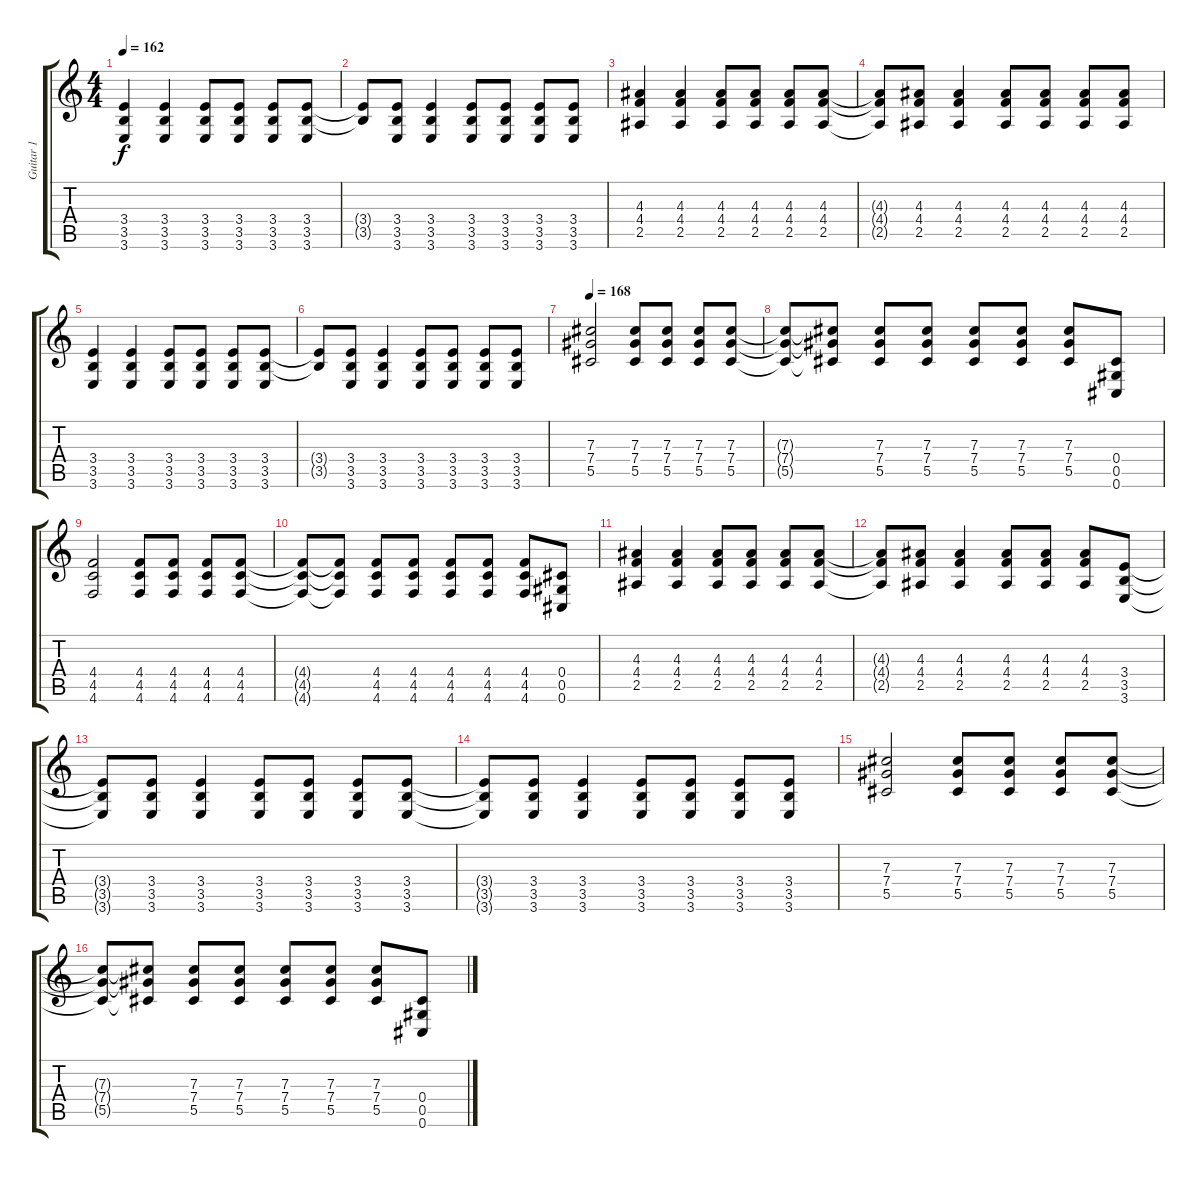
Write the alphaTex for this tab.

\track ("Guitar 1" "Guitar 1") {instrument overdrivenguitar}
\staff {score tabs}
\tuning (Eb4 Bb3 Gb3 Db3 Ab2 Db2) {hide}
\ts (4 4)
\tempo 162
\clef g2
\ks c
(3.4 3.5 3.6).4{dy f} (3.4 3.5 3.6).4 (3.4 3.5 3.6).8 (3.4 3.5 3.6).8 (3.4 3.5 3.6).8 (3.4 3.5 3.6).8 |
(3.4{t} 3.5{t}).8 (3.4 3.5 3.6).8 (3.4 3.5 3.6).4 (3.4 3.5 3.6).8 (3.4 3.5 3.6).8 (3.4 3.5 3.6).8 (3.4 3.5 3.6).8 |
(4.3 4.4 2.5).4 (4.3 4.4 2.5).4 (4.3 4.4 2.5).8 (4.3 4.4 2.5).8 (4.3 4.4 2.5).8 (4.3 4.4 2.5).8 |
(4.3{t} 4.4{t} 2.5{t}).8 (4.3 4.4 2.5).8 (4.3 4.4 2.5).4 (4.3 4.4 2.5).8 (4.3 4.4 2.5).8 (4.3 4.4 2.5).8 (4.3 4.4 2.5).8 |
(3.4 3.5 3.6).4 (3.4 3.5 3.6).4 (3.4 3.5 3.6).8 (3.4 3.5 3.6).8 (3.4 3.5 3.6).8 (3.4 3.5 3.6).8 |
(3.4{t} 3.5{t}).8 (3.4 3.5 3.6).8 (3.4 3.5 3.6).4 (3.4 3.5 3.6).8 (3.4 3.5 3.6).8 (3.4 3.5 3.6).8 (3.4 3.5 3.6).8 |
\tempo 168
(7.3 7.4 5.5).2 (7.3 7.4 5.5).8 (7.3 7.4 5.5).8 (7.3 7.4 5.5).8 (7.3 7.4 5.5).8 |
(7.3{t} 7.4{t} 5.5{t}).8 (7.3{t} 7.4{t} 5.5{t}).8 (7.3 7.4 5.5).8 (7.3 7.4 5.5).8 (7.3 7.4 5.5).8 (7.3 7.4 5.5).8 (7.3 7.4 5.5).8 (0.4 0.5 0.6).8 |
(4.4 4.5 4.6).2 (4.4 4.5 4.6).8 (4.4 4.5 4.6).8 (4.4 4.5 4.6).8 (4.4 4.5 4.6).8 |
(4.4{t} 4.5{t} 4.6{t}).8 (4.4{t} 4.5{t} 4.6{t}).8 (4.4 4.5 4.6).8 (4.4 4.5 4.6).8 (4.4 4.5 4.6).8 (4.4 4.5 4.6).8 (4.4 4.5 4.6).8 (0.4 0.5 0.6).8 |
(4.3 4.4 2.5).4 (4.3 4.4 2.5).4 (4.3 4.4 2.5).8 (4.3 4.4 2.5).8 (4.3 4.4 2.5).8 (4.3 4.4 2.5).8 |
(4.3{t} 4.4{t} 2.5{t}).8 (4.3 4.4 2.5).8 (4.3 4.4 2.5).4 (4.3 4.4 2.5).8 (4.3 4.4 2.5).8 (4.3 4.4 2.5).8 (3.4 3.5 3.6).8 |
(3.4{t} 3.5{t} 3.6{t}).8 (3.4 3.5 3.6).8 (3.4 3.5 3.6).4 (3.4 3.5 3.6).8 (3.4 3.5 3.6).8 (3.4 3.5 3.6).8 (3.4 3.5 3.6).8 |
(3.4{t} 3.5{t} 3.6{t}).8 (3.4 3.5 3.6).8 (3.4 3.5 3.6).4 (3.4 3.5 3.6).8 (3.4 3.5 3.6).8 (3.4 3.5 3.6).8 (3.4 3.5 3.6).8 |
(7.3 7.4 5.5).2 (7.3 7.4 5.5).8 (7.3 7.4 5.5).8 (7.3 7.4 5.5).8 (7.3 7.4 5.5).8 |
(7.3{t} 7.4{t} 5.5{t}).8 (7.3{t} 7.4{t} 5.5{t}).8 (7.3 7.4 5.5).8 (7.3 7.4 5.5).8 (7.3 7.4 5.5).8 (7.3 7.4 5.5).8 (7.3 7.4 5.5).8 (0.4 0.5 0.6).8
